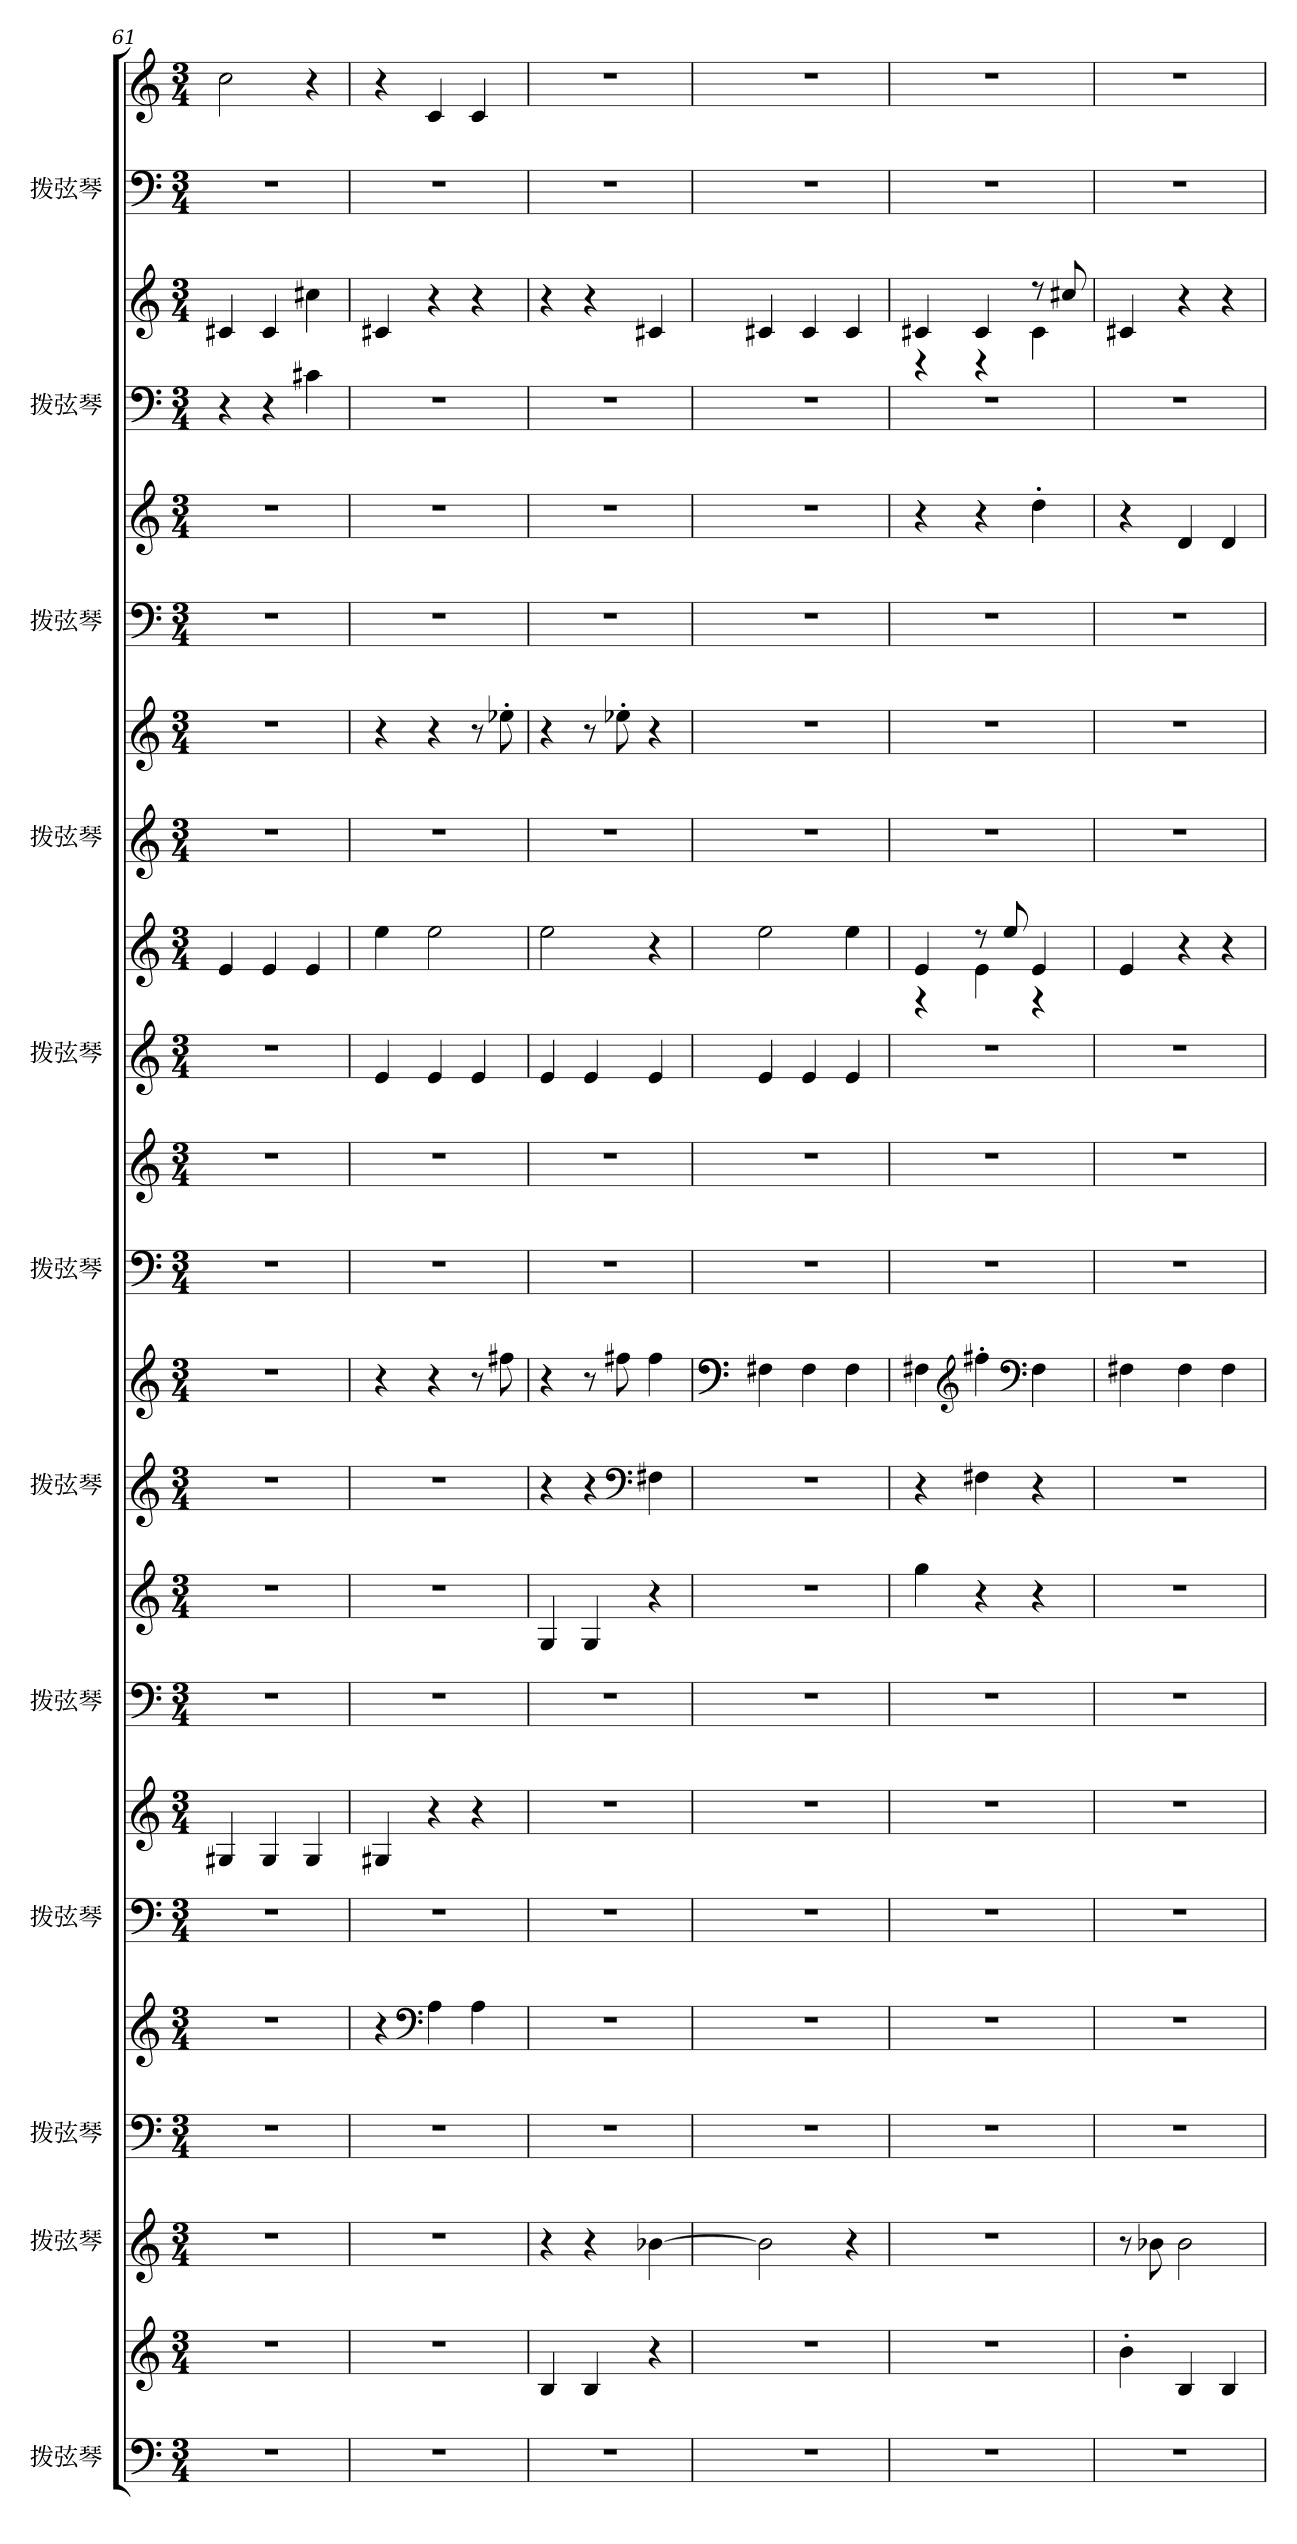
**kern	**kern	**kern	**kern	**kern	**kern	**kern	**kern	**kern	**kern	**kern	**kern	**kern	**kern	**kern	**kern	**kern	**kern	**kern	**kern	**kern	**kern	**kern
*part12	*part12	*part11	*part10	*part10	*part9	*part9	*part8	*part8	*part7	*part7	*part6	*part6	*part5	*part5	*part4	*part4	*part3	*part3	*part2	*part2	*part1	*part1
*staff23	*staff22	*staff21	*staff20	*staff19	*staff18	*staff17	*staff16	*staff15	*staff14	*staff13	*staff12	*staff11	*staff10	*staff9	*staff8	*staff7	*staff6	*staff5	*staff4	*staff3	*staff2	*staff1
*I"拨弦琴	*	*I"拨弦琴	*I"拨弦琴	*	*I"拨弦琴	*	*I"拨弦琴	*	*I"拨弦琴	*	*I"拨弦琴	*	*I"拨弦琴	*	*I"拨弦琴	*	*I"拨弦琴	*	*I"拨弦琴	*	*I"拨弦琴	*
*clefF4	*clefG2	*clefG2	*clefF4	*clefG2	*clefF4	*clefG2	*clefF4	*clefG2	*clefG2	*clefG2	*clefF4	*clefG2	*clefG2	*clefG2	*clefG2	*clefG2	*clefF4	*clefG2	*clefF4	*clefG2	*clefF4	*clefG2
*k[]	*k[]	*k[]	*k[]	*k[]	*k[]	*k[]	*k[]	*k[]	*k[]	*k[]	*k[]	*k[]	*k[]	*k[]	*k[]	*k[]	*k[]	*k[]	*k[]	*k[]	*k[]	*k[]
*M3/4	*M3/4	*M3/4	*M3/4	*M3/4	*M3/4	*M3/4	*M3/4	*M3/4	*M3/4	*M3/4	*M3/4	*M3/4	*M3/4	*M3/4	*M3/4	*M3/4	*M3/4	*M3/4	*M3/4	*M3/4	*M3/4	*M3/4
=61	=61	=61	=61	=61	=61	=61	=61	=61	=61	=61	=61	=61	=61	=61	=61	=61	=61	=61	=61	=61	=61	=61
2.r	2.r	2.r	2.r	2.r	2.r	4G#X/	2.r	2.r	2.r	2.r	2.r	2.r	2.r	4e/	2.r	2.r	2.r	2.r	4r	4c#X/	2.r	2cc\
.	.	.	.	.	.	4G#/	.	.	.	.	.	.	.	4e/	.	.	.	.	4r	4c#/	.	.
.	.	.	.	.	.	4G#/	.	.	.	.	.	.	.	4e/	.	.	.	.	4c#X\	4cc#X\	.	4r
=62	=62	=62	=62	=62	=62	=62	=62	=62	=62	=62	=62	=62	=62	=62	=62	=62	=62	=62	=62	=62	=62	=62
2.r	2.r	2.r	2.r	4r	2.r	4G#X/	2.r	2.r	2.r	4r	2.r	2.r	4e/	4ee\	2.r	4r	2.r	2.r	2.r	4c#X/	2.r	4r
*	*	*	*	*clefF4	*	*	*	*	*	*	*	*	*	*	*	*	*	*	*	*	*	*
.	.	.	.	4A\	.	4r	.	.	.	4r	.	.	4e/	2ee\	.	4r	.	.	.	4r	.	4c/
.	.	.	.	4A\	.	4r	.	.	.	8r	.	.	4e/	.	.	8r	.	.	.	4r	.	4c/
.	.	.	.	.	.	.	.	.	.	8ff#X\	.	.	.	.	.	8ee-X'\	.	.	.	.	.	.
!!LO:PB:g=z
=63	=63	=63	=63	=63	=63	=63	=63	=63	=63	=63	=63	=63	=63	=63	=63	=63	=63	=63	=63	=63	=63	=63
2.r	4B/	4r	2.r	2.r	2.r	2.r	2.r	4G/	4r	4r	2.r	2.r	4e/	2ee\	2.r	4r	2.r	2.r	2.r	4r	2.r	2.r
.	4B/	4r	.	.	.	.	.	4G/	4r	8r	.	.	4e/	.	.	8r	.	.	.	4r	.	.
.	.	.	.	.	.	.	.	.	.	8ff#X\	.	.	.	.	.	8ee-X'\	.	.	.	.	.	.
*	*	*	*	*	*	*	*	*	*clefF4	*	*	*	*	*	*	*	*	*	*	*	*	*
.	4r	[4b-X\	.	.	.	.	.	4r	4F#X\	4ff#\	.	.	4e/	4r	.	4r	.	.	.	4c#X/	.	.
=64	=64	=64	=64	=64	=64	=64	=64	=64	=64	=64	=64	=64	=64	=64	=64	=64	=64	=64	=64	=64	=64	=64
*	*	*	*	*	*	*	*	*	*	*clefF4	*	*	*	*	*	*	*	*	*	*	*	*
2.r	2.r	2b-\]	2.r	2.r	2.r	2.r	2.r	2.r	2.r	4F#X\	2.r	2.r	4e/	2ee\	2.r	2.r	2.r	2.r	2.r	4c#X/	2.r	2.r
.	.	.	.	.	.	.	.	.	.	4F#\	.	.	4e/	.	.	.	.	.	.	4c#/	.	.
.	.	4r	.	.	.	.	.	.	.	4F#\	.	.	4e/	4ee\	.	.	.	.	.	4c#/	.	.
=65	=65	=65	=65	=65	=65	=65	=65	=65	=65	=65	=65	=65	=65	=65	=65	=65	=65	=65	=65	=65	=65	=65
*	*	*	*	*	*	*	*	*	*	*	*	*	*	*^	*	*	*	*	*	*^	*	*
2.r	2.r	2.r	2.r	2.r	2.r	2.r	2.r	4gg\	4r	4F#X\	2.r	2.r	2.r	4e/	4r	2.r	2.r	2.r	4r	2.r	4c#X/	4r	2.r	2.r
*	*	*	*	*	*	*	*	*	*	*clefG2	*	*	*	*	*	*	*	*	*	*	*	*	*	*
.	.	.	.	.	.	.	.	4r	4F#X\	4ff#X'\	.	.	.	8r	4e\	.	.	.	4r	.	4c#/	4r	.	.
.	.	.	.	.	.	.	.	.	.	.	.	.	.	8ee/	.	.	.	.	.	.	.	.	.	.
*	*	*	*	*	*	*	*	*	*	*clefF4	*	*	*	*	*	*	*	*	*	*	*	*	*	*
.	.	.	.	.	.	.	.	4r	4r	4F#\	.	.	.	4e/	4r	.	.	.	4dd'\	.	8r	4c#\	.	.
.	.	.	.	.	.	.	.	.	.	.	.	.	.	.	.	.	.	.	.	.	8cc#X/	.	.	.
*	*	*	*	*	*	*	*	*	*	*	*	*	*	*v	*v	*	*	*	*	*	*v	*v	*	*
=66	=66	=66	=66	=66	=66	=66	=66	=66	=66	=66	=66	=66	=66	=66	=66	=66	=66	=66	=66	=66	=66	=66
2.r	4b'\	8r	2.r	2.r	2.r	2.r	2.r	2.r	2.r	4F#X\	2.r	2.r	2.r	4e/	2.r	2.r	2.r	4r	2.r	4c#X/	2.r	2.r
.	.	8b-X\	.	.	.	.	.	.	.	.	.	.	.	.	.	.	.	.	.	.	.	.
.	4B/	2b-\	.	.	.	.	.	.	.	4F#\	.	.	.	4r	.	.	.	4d/	.	4r	.	.
.	4B/	.	.	.	.	.	.	.	.	4F#\	.	.	.	4r	.	.	.	4d/	.	4r	.	.
=	=	=	=	=	=	=	=	=	=	=	=	=	=	=	=	=	=	=	=	=	=	=
*-	*-	*-	*-	*-	*-	*-	*-	*-	*-	*-	*-	*-	*-	*-	*-	*-	*-	*-	*-	*-	*-	*-
